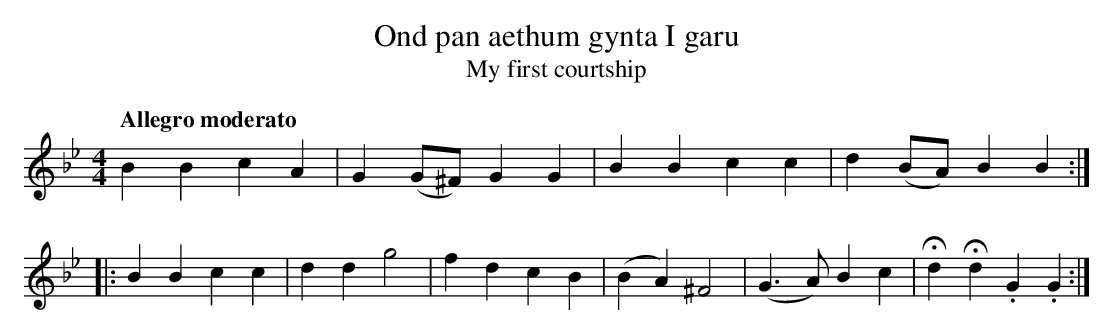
X:1
T:Ond pan aethum gynta I garu
T:My first courtship
M:4/4
L:1/8
Q:"Allegro moderato"
K:Bb
B2B2c2A2|G2 (G^F) G2G2|B2B2c2c2|d2 (BA) B2B2:|
|:B2B2c2c2|d2d2 g4|f2d2c2B2|(B2A2) ^F4|(G3A) B2c2|!fermata!d2 !fermata!d2.G2.G2:|
